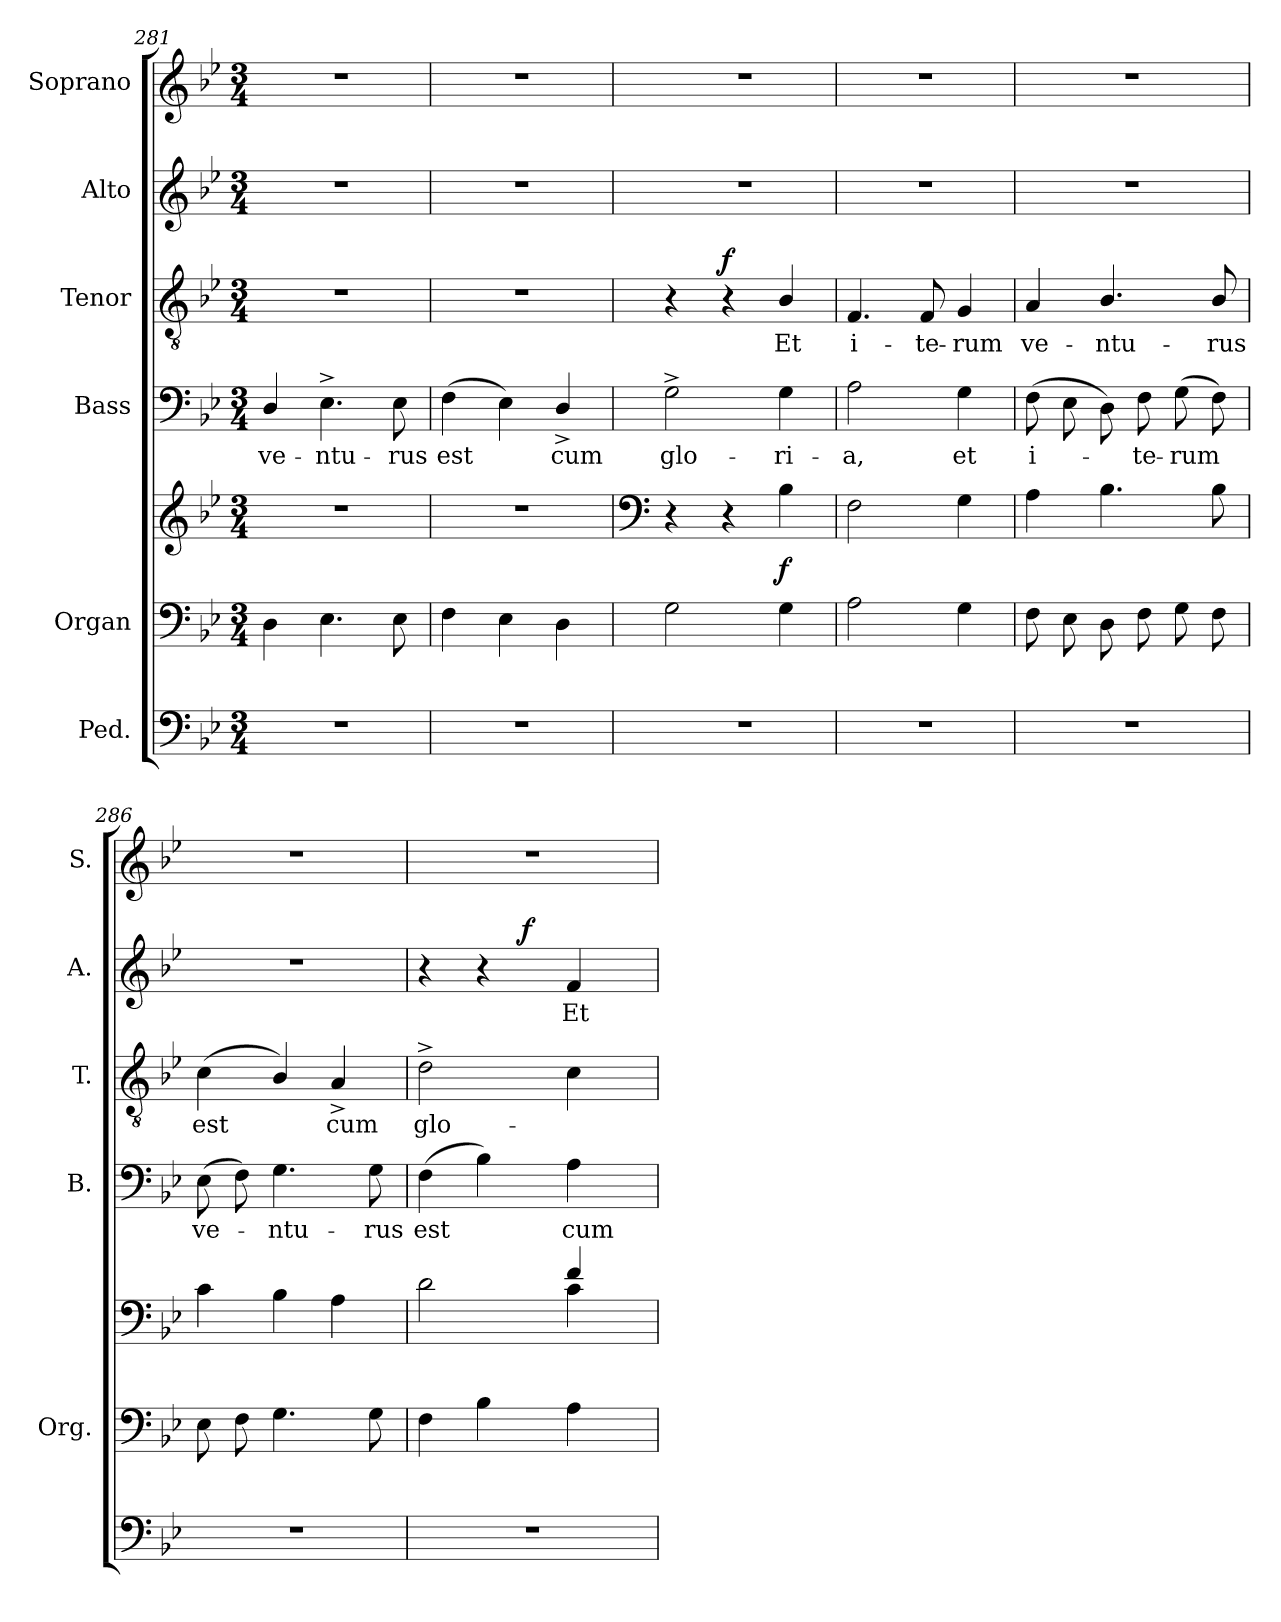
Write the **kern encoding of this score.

**kern	**kern	**kern	**dynam	**kern	**text	**kern	**text	**dynam	**kern	**text	**dynam	**kern
*part6	*part5	*part5	*part5	*part4	*part4	*part3	*part3	*part3	*part2	*part2	*part2	*part1
*staff7	*staff6	*staff5	*staff5/6	*staff4	*staff4	*staff3	*staff3	*staff3	*staff2	*staff2	*staff2	*staff1
*I"Ped.	*I"Organ	*	*	*I"Bass	*	*I"Tenor	*	*	*I"Alto	*	*	*I"Soprano
*	*I'Org.	*	*	*I'B.	*	*I'T.	*	*	*I'A.	*	*	*I'S.
*clefF4	*clefF4	*clefG2	*	*clefF4	*	*clefGv2	*	*	*clefG2	*	*	*clefG2
*	*	*	*	*	*	*ITrd7c12	*	*	*	*	*	*
*k[b-e-]	*k[b-e-]	*k[b-e-]	*	*k[b-e-]	*	*k[b-e-]	*	*	*k[b-e-]	*	*	*k[b-e-]
*B-:	*B-:	*B-:	*	*B-:	*	*B-:	*	*	*B-:	*	*	*B-:
*M3/4	*M3/4	*M3/4	*	*M3/4	*	*M3/4	*	*	*M3/4	*	*	*M3/4
=281	=281	=281	=281	=281	=281	=281	=281	=281	=281	=281	=281	=281
!LO:N:vis=1	!	!LO:N:vis=1	!	!	!	!	!	!	!	!	!	!
!	!	!	!	!	!LO:LY:b:color=#000000	!LO:N:vis=1	!	!	!LO:N:vis=1	!	!	!LO:N:vis=1
2.r	4Di\	2.r	.	4Di/	ve-	2.r	.	.	2.r	.	.	2.r
!	!	!	!	!	!LO:LY:b:color=#000000	!	!	!	!	!	!	!
.	4.E-i\	.	.	4.E-^i\	-ntu-	.	.	.	.	.	.	.
!	!	!	!	!	!LO:LY:b:color=#000000	!	!	!	!	!	!	!
.	8E-i\	.	.	8E-i\	-rus	.	.	.	.	.	.	.
=282	=282	=282	=282	=282	=282	=282	=282	=282	=282	=282	=282	=282
!LO:N:vis=1	!	!LO:N:vis=1	!	!	!	!	!	!	!	!	!	!
!	!	!	!	!	!LO:LY:b:color=#000000	!LO:N:vis=1	!	!	!LO:N:vis=1	!	!	!LO:N:vis=1
2.r	4Fi\	2.r	.	(4Fi\	est	2.r	.	.	2.r	.	.	2.r
.	4E-i\	.	.	4E-i\)	.	.	.	.	.	.	.	.
!	!	!	!	!	!LO:LY:b:color=#000000	!	!	!	!	!	!	!
.	4Di\	.	.	4D^i/	cum	.	.	.	.	.	.	.
=283	=283	=283	=283	=283	=283	=283	=283	=283	=283	=283	=283	=283
*	*	*clefF4	*	*	*	*	*	*	*	*	*	*
!LO:N:vis=1	!	!	!	!	!	!	!	!	!	!	!	!
!	!	!	!	!	!LO:LY:b:color=#000000	!	!	!	!LO:N:vis=1	!	!	!LO:N:vis=1
2.r	2Gi\	4r	.	2G^i\	glo-	4r	.	.	2.r	.	.	2.r
.	.	4r	.	.	.	4r	.	f	.	.	.	.
!	!	!	!	!	!LO:LY:b:color=#000000	!	!	!	!	!	!	!
!	!	!	!	!	!	!	!LO:LY:b:color=#000000	!	!	!	!	!
.	4Gi\	4B-i\	f	4Gi\	-ri-	4BB-i/	Et	.	.	.	.	.
=284	=284	=284	=284	=284	=284	=284	=284	=284	=284	=284	=284	=284
!LO:N:vis=1	!	!	!	!	!	!	!	!	!	!	!	!
!	!	!	!	!	!LO:LY:b:color=#000000	!	!	!	!	!	!	!
!	!	!	!	!	!	!	!LO:LY:b:color=#000000	!	!LO:N:vis=1	!	!	!LO:N:vis=1
2.r	2Ai\	2Fi\	.	2Ai\	-a,	4.FFi/	i-	.	2.r	.	.	2.r
!	!	!	!	!	!	!	!LO:LY:b:color=#000000	!	!	!	!	!
.	.	.	.	.	.	8FFi/	-te-	.	.	.	.	.
!	!	!	!	!	!LO:LY:b:color=#000000	!	!	!	!	!	!	!
!	!	!	!	!	!	!	!LO:LY:b:color=#000000	!	!	!	!	!
.	4Gi\	4Gi\	.	4Gi\	et	4GGi/	-rum	.	.	.	.	.
!!LO:LB:g=z
=285	=285	=285	=285	=285	=285	=285	=285	=285	=285	=285	=285	=285
!LO:N:vis=1	!	!	!	!	!	!	!	!	!	!	!	!
!	!	!	!	!	!LO:LY:b:color=#000000	!	!	!	!	!	!	!
!	!	!	!	!	!	!	!LO:LY:b:color=#000000	!	!LO:N:vis=1	!	!	!LO:N:vis=1
2.r	8Fi\	4Ai\	.	(8Fi\	i-	4AAi/	ve-	.	2.r	.	.	2.r
.	8E-i\	.	.	8E-i\	.	.	.	.	.	.	.	.
!	!	!	!	!	!	!	!LO:LY:b:color=#000000	!	!	!	!	!
.	8Di\	4.B-i\	.	8Di\)	.	4.BB-i/	-ntu-	.	.	.	.	.
!	!	!	!	!	!LO:LY:b:color=#000000	!	!	!	!	!	!	!
.	8Fi\	.	.	8Fi\	-te-	.	.	.	.	.	.	.
!	!	!	!	!	!LO:LY:b:color=#000000	!	!	!	!	!	!	!
.	8Gi\	.	.	(8Gi\	-rum	.	.	.	.	.	.	.
!	!	!	!	!	!	!	!LO:LY:b:color=#000000	!	!	!	!	!
.	8Fi\	8B-i\	.	8Fi\)	.	8BB-i/	-rus	.	.	.	.	.
=286	=286	=286	=286	=286	=286	=286	=286	=286	=286	=286	=286	=286
!LO:N:vis=1	!	!	!	!	!	!	!	!	!	!	!	!
!	!	!	!	!	!LO:LY:b:color=#000000	!	!	!	!	!	!	!
!	!	!	!	!	!	!	!LO:LY:b:color=#000000	!	!LO:N:vis=1	!	!	!LO:N:vis=1
2.r	8E-i\	4ci\	.	(8E-i\	ve-	(4Ci\	est	.	2.r	.	.	2.r
.	8Fi\	.	.	8Fi\)	.	.	.	.	.	.	.	.
!	!	!	!	!	!LO:LY:b:color=#000000	!	!	!	!	!	!	!
.	4.Gi\	4B-i\	.	4.Gi\	-ntu-	4BB-i/)	.	.	.	.	.	.
!	!	!	!	!	!	!	!LO:LY:b:color=#000000	!	!	!	!	!
.	.	4Ai\	.	.	.	4AA^i/	cum	.	.	.	.	.
!	!	!	!	!	!LO:LY:b:color=#000000	!	!	!	!	!	!	!
.	8Gi\	.	.	8Gi\	-rus	.	.	.	.	.	.	.
=287	=287	=287	=287	=287	=287	=287	=287	=287	=287	=287	=287	=287
!LO:N:vis=1	!	!	!	!	!	!	!	!	!	!	!	!
*	*	*^	*	*	*	*	*	*	*	*	*	*
!	!	!	!	!	!	!LO:LY:b:color=#000000	!	!	!	!	!	!	!
!	!	!	!	!	!	!	!	!LO:LY:b:color=#000000	!	!	!	!	!LO:N:vis=1
*	*	*	*	*	*	*	*	*	*	*^	*	*	*
2.r	4Fi\	2ryy	2di\	.	(4Fi\	est	2D^i\	glo-	.	4r	4ryy	.	.	2.r
.	4B-i\	.	.	.	4B-i\)	.	.	.	.	4r	16ryy	.	.	.
.	.	.	.	.	.	.	.	.	.	.	64ryy	.	.	.
.	.	.	.	.	.	.	.	.	.	.	128ryy	.	.	.
.	.	.	.	.	.	.	.	.	.	.	512ryy	.	.	.
.	.	.	.	.	.	.	.	.	.	.	4ryy	.	f	.
!	!	!	!	!	!	!LO:LY:b:color=#000000	!	!	!	!	!	!	!	!
!	!	!	!	!	!	!	!	!	!	!	!	!LO:LY:b:color=#000000	!	!
.	4Ai\	4fi/	4ci\	.	4Ai\	cum	4Ci\	.	.	4fi/	.	Et	.	.
.	.	.	.	.	.	.	.	.	.	.	8ryy	.	.	.
.	.	.	.	.	.	.	.	.	.	.	32ryy	.	.	.
.	.	.	.	.	.	.	.	.	.	.	256.ryy	.	.	.
*	*	*v	*v	*	*	*	*	*	*	*v	*v	*	*	*
=	=	=	=	=	=	=	=	=	=	=	=	=
*-	*-	*-	*-	*-	*-	*-	*-	*-	*-	*-	*-	*-
